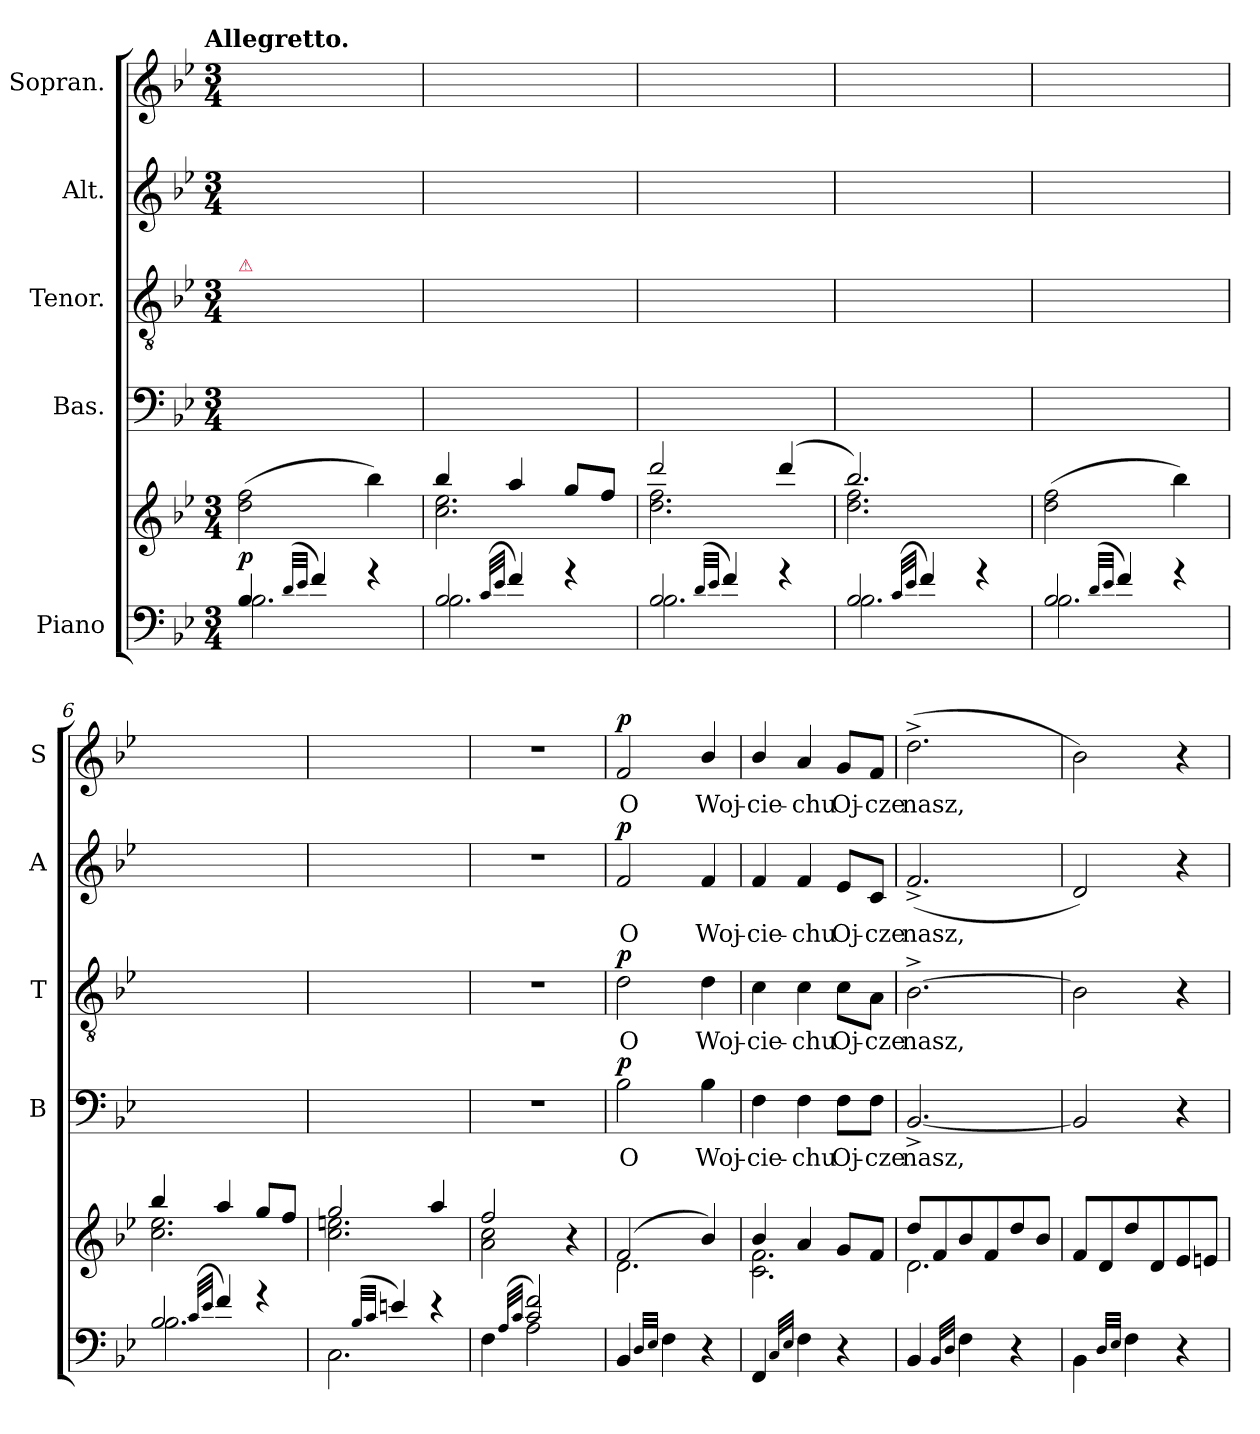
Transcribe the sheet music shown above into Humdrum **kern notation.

**kern	**kern	**dynam	**kern	**text	**dynam	**kern	**text	**dynam	**kern	**text	**dynam	**kern	**text	**dynam
*part5	*part5	*part5	*part4	*part4	*part4	*part3	*part3	*part3	*part2	*part2	*part2	*part1	*part1	*part1
*staff6	*staff5	*staff5/6	*staff4	*staff4	*staff4	*staff3	*staff3	*staff3	*staff2	*staff2	*staff2	*staff1	*staff1	*staff1
*I"Piano	*	*	*I"Bas.	*	*	*I"Tenor.	*	*	*I"Alt.	*	*	*I"Sopran.	*	*
*	*	*	*I'B	*	*	*I'T	*	*	*I'A	*	*	*I'S	*	*
*clefF4	*clefG2	*	*clefF4	*	*	*clefGv2	*	*	*clefG2	*	*	*clefG2	*	*
*k[b-e-]	*k[b-e-]	*	*k[b-e-]	*	*	*k[b-e-]	*	*	*k[b-e-]	*	*	*k[b-e-]	*	*
*B-:	*B-:	*	*B-:	*	*	*B-:	*	*	*B-:	*	*	*B-:	*	*
!!LO:TX:omd:t=Allegretto.
*M3/4	*M3/4	*	*M3/4	*	*	*M3/4	*	*	*M3/4	*	*	*M3/4	*	*
=1	=1	=1	=1	=1	=1	=1	=1	=1	=1	=1	=1	=1	=1	=1
!	!	!	!	!	!	!LO:TX:a:color=crimson:t=⚠	!	!	!	!	!	!	!	!
!LO:N:vis=2	!	!	!	!	!	!	!	!	!	!	!	!	!	!
*^	*	*	*	*	*	*	*	*	*	*	*	*	*	*
4B-/	2.B-\	(2dd\ 2ff\	p	2.ryy	.	.	2.ryy	.	.	2.ryy	.	.	2.ryy	.	.
(32qqd/LLL	.	.	.	.	.	.	.	.	.	.	.	.	.	.	.
32qqe-/JJJ	.	.	.	.	.	.	.	.	.	.	.	.	.	.	.
4f/)	.	.	.	.	.	.	.	.	.	.	.	.	.	.	.
4r	.	4bb-\)	.	.	.	.	.	.	.	.	.	.	.	.	.
=2	=2	=2	=2	=2	=2	=2	=2	=2	=2	=2	=2	=2	=2	=2	=2
!LO:N:vis=2	!	!	!	!	!	!	!	!	!	!	!	!	!	!	!
*	*	*^	*	*	*	*	*	*	*	*	*	*	*	*	*
4B-/	2.B-\	4bb-/	2.cc\ 2.ee-\	.	2.ryy	.	.	2.ryy	.	.	2.ryy	.	.	2.ryy	.	.
(32qqc/LLL	.	.	.	.	.	.	.	.	.	.	.	.	.	.	.	.
32qqe-/JJJ	.	.	.	.	.	.	.	.	.	.	.	.	.	.	.	.
4f/)	.	4aa/	.	.	.	.	.	.	.	.	.	.	.	.	.	.
4r	.	8gg/L	.	.	.	.	.	.	.	.	.	.	.	.	.	.
.	.	8ff/J	.	.	.	.	.	.	.	.	.	.	.	.	.	.
=3	=3	=3	=3	=3	=3	=3	=3	=3	=3	=3	=3	=3	=3	=3	=3	=3
!LO:N:vis=2	!	!	!	!	!	!	!	!	!	!	!	!	!	!	!	!
4B-/	2.B-\	2ddd/	2.dd\ 2.ff\	.	2.ryy	.	.	2.ryy	.	.	2.ryy	.	.	2.ryy	.	.
(32qqd/LLL	.	.	.	.	.	.	.	.	.	.	.	.	.	.	.	.
32qqe-/JJJ	.	.	.	.	.	.	.	.	.	.	.	.	.	.	.	.
4f/)	.	.	.	.	.	.	.	.	.	.	.	.	.	.	.	.
4r	.	(4ddd/	.	.	.	.	.	.	.	.	.	.	.	.	.	.
=4	=4	=4	=4	=4	=4	=4	=4	=4	=4	=4	=4	=4	=4	=4	=4	=4
!LO:N:vis=2	!	!	!	!	!	!	!	!	!	!	!	!	!	!	!	!
4B-/	2.B-\	2.bb-/)	2.dd\ 2.ff\	.	2.ryy	.	.	2.ryy	.	.	2.ryy	.	.	2.ryy	.	.
(32qqc/LLL	.	.	.	.	.	.	.	.	.	.	.	.	.	.	.	.
32qqe-/JJJ	.	.	.	.	.	.	.	.	.	.	.	.	.	.	.	.
4f/)	.	.	.	.	.	.	.	.	.	.	.	.	.	.	.	.
4r	.	.	.	.	.	.	.	.	.	.	.	.	.	.	.	.
*	*	*v	*v	*	*	*	*	*	*	*	*	*	*	*	*	*
=5	=5	=5	=5	=5	=5	=5	=5	=5	=5	=5	=5	=5	=5	=5	=5
!LO:N:vis=2	!	!	!	!	!	!	!	!	!	!	!	!	!	!	!
4B-/	2.B-\	(2dd\ 2ff\	.	2.ryy	.	.	2.ryy	.	.	2.ryy	.	.	2.ryy	.	.
(32qqd/LLL	.	.	.	.	.	.	.	.	.	.	.	.	.	.	.
32qqe-/JJJ	.	.	.	.	.	.	.	.	.	.	.	.	.	.	.
4f/)	.	.	.	.	.	.	.	.	.	.	.	.	.	.	.
4r	.	4bb-\)	.	.	.	.	.	.	.	.	.	.	.	.	.
=6	=6	=6	=6	=6	=6	=6	=6	=6	=6	=6	=6	=6	=6	=6	=6
!LO:N:vis=2	!	!	!	!	!	!	!	!	!	!	!	!	!	!	!
*	*	*^	*	*	*	*	*	*	*	*	*	*	*	*	*
4B-/	2.B-\	4bb-/	2.cc\ 2.ee-\	.	2.ryy	.	.	2.ryy	.	.	2.ryy	.	.	2.ryy	.	.
(32qqc/LLL	.	.	.	.	.	.	.	.	.	.	.	.	.	.	.	.
32qqe-/JJJ	.	.	.	.	.	.	.	.	.	.	.	.	.	.	.	.
4f/)	.	4aa/	.	.	.	.	.	.	.	.	.	.	.	.	.	.
4r	.	8gg/L	.	.	.	.	.	.	.	.	.	.	.	.	.	.
.	.	8ff/J	.	.	.	.	.	.	.	.	.	.	.	.	.	.
=7	=7	=7	=7	=7	=7	=7	=7	=7	=7	=7	=7	=7	=7	=7	=7	=7
4ryy	2.C\	2gg/	2.cc\ 2.een\	.	2.ryy	.	.	2.ryy	.	.	2.ryy	.	.	2.ryy	.	.
(32qqB-/LLL	.	.	.	.	.	.	.	.	.	.	.	.	.	.	.	.
32qqc/JJJ	.	.	.	.	.	.	.	.	.	.	.	.	.	.	.	.
4en/)	.	.	.	.	.	.	.	.	.	.	.	.	.	.	.	.
4r	.	4aa/	.	.	.	.	.	.	.	.	.	.	.	.	.	.
=8	=8	=8	=8	=8	=8	=8	=8	=8	=8	=8	=8	=8	=8	=8	=8	=8
4ryy	4F\	2ff/	2a\ 2cc\	.	2.r	.	.	2.r	.	.	2.r	.	.	2.r	.	.
(32qqA/LLL	.	.	.	.	.	.	.	.	.	.	.	.	.	.	.	.
32qqc/JJJ	.	.	.	.	.	.	.	.	.	.	.	.	.	.	.	.
2c/ 2f/)	2A\	.	.	.	.	.	.	.	.	.	.	.	.	.	.	.
.	.	4r	4ryy	.	.	.	.	.	.	.	.	.	.	.	.	.
*v	*v	*	*	*	*	*	*	*	*	*	*	*	*	*	*	*
=9	=9	=9	=9	=9	=9	=9	=9	=9	=9	=9	=9	=9	=9	=9	=9
!	!	!	!	!	!	!LO:DY:a	!	!	!LO:DY:a	!	!	!LO:DY:a	!	!	!LO:DY:a
4BB-/	(2f/	2.d\	.	2B-\	O	p	2d\	O	p	2f/	O	p	2f/	O	p
32qqD/LLL	.	.	.	.	.	.	.	.	.	.	.	.	.	.	.
32qqE-/JJJ	.	.	.	.	.	.	.	.	.	.	.	.	.	.	.
4F\	.	.	.	.	.	.	.	.	.	.	.	.	.	.	.
4r	4b-/)	.	.	4B-\	Woj-	.	4d\	Woj-	.	4f/	Woj-	.	4b-/	Woj-	.
=10	=10	=10	=10	=10	=10	=10	=10	=10	=10	=10	=10	=10	=10	=10	=10
4FF/	4b-/	2.c\ 2.f\	.	4F\	-cie-	.	4c\	-cie-	.	4f/	-cie-	.	4b-/	-cie-	.
32qqC/LLL	.	.	.	.	.	.	.	.	.	.	.	.	.	.	.
32qqE-/JJJ	.	.	.	.	.	.	.	.	.	.	.	.	.	.	.
4F\	4a/	.	.	4F\	-chu	.	4c\	-chu	.	4f/	-chu	.	4a/	-chu	.
4r	8g/L	.	.	8F\L	Oj-	.	8c\L	Oj-	.	8e-/L	Oj-	.	8g/L	Oj-	.
.	8f/J	.	.	8F\J	-cze	.	8A\J	-cze	.	8c/J	-cze	.	8f/J	-cze	.
=11	=11	=11	=11	=11	=11	=11	=11	=11	=11	=11	=11	=11	=11	=11	=11
4BB-/	8dd/L	2.d\	.	[2.BB-^/	nasz,	.	[2.B-^\	nasz,	.	(2.f^/	nasz,	.	(2.dd^\	nasz,	.
.	8f/	.	.	.	.	.	.	.	.	.	.	.	.	.	.
32qqBB-/LLL	.	.	.	.	.	.	.	.	.	.	.	.	.	.	.
32qqD/JJJ	.	.	.	.	.	.	.	.	.	.	.	.	.	.	.
4F\	8b-/	.	.	.	.	.	.	.	.	.	.	.	.	.	.
.	8f/	.	.	.	.	.	.	.	.	.	.	.	.	.	.
4r	8dd/	.	.	.	.	.	.	.	.	.	.	.	.	.	.
.	8b-/J	.	.	.	.	.	.	.	.	.	.	.	.	.	.
*	*v	*v	*	*	*	*	*	*	*	*	*	*	*	*	*
=12	=12	=12	=12	=12	=12	=12	=12	=12	=12	=12	=12	=12	=12	=12
4BB-\	8f/L	.	2BB-/]	.	.	2B-\]	.	.	2d/)	.	.	2b-\)	.	.
.	8d/	.	.	.	.	.	.	.	.	.	.	.	.	.
32qqD/LLL	.	.	.	.	.	.	.	.	.	.	.	.	.	.
32qqE-/JJJ	.	.	.	.	.	.	.	.	.	.	.	.	.	.
4F\	8dd/	.	.	.	.	.	.	.	.	.	.	.	.	.
.	8d/	.	.	.	.	.	.	.	.	.	.	.	.	.
4r	8e-/	.	4r	.	.	4r	.	.	4r	.	.	4r	.	.
.	8en/J	.	.	.	.	.	.	.	.	.	.	.	.	.
=	=	=	=	=	=	=	=	=	=	=	=	=	=	=
*-	*-	*-	*-	*-	*-	*-	*-	*-	*-	*-	*-	*-	*-	*-
